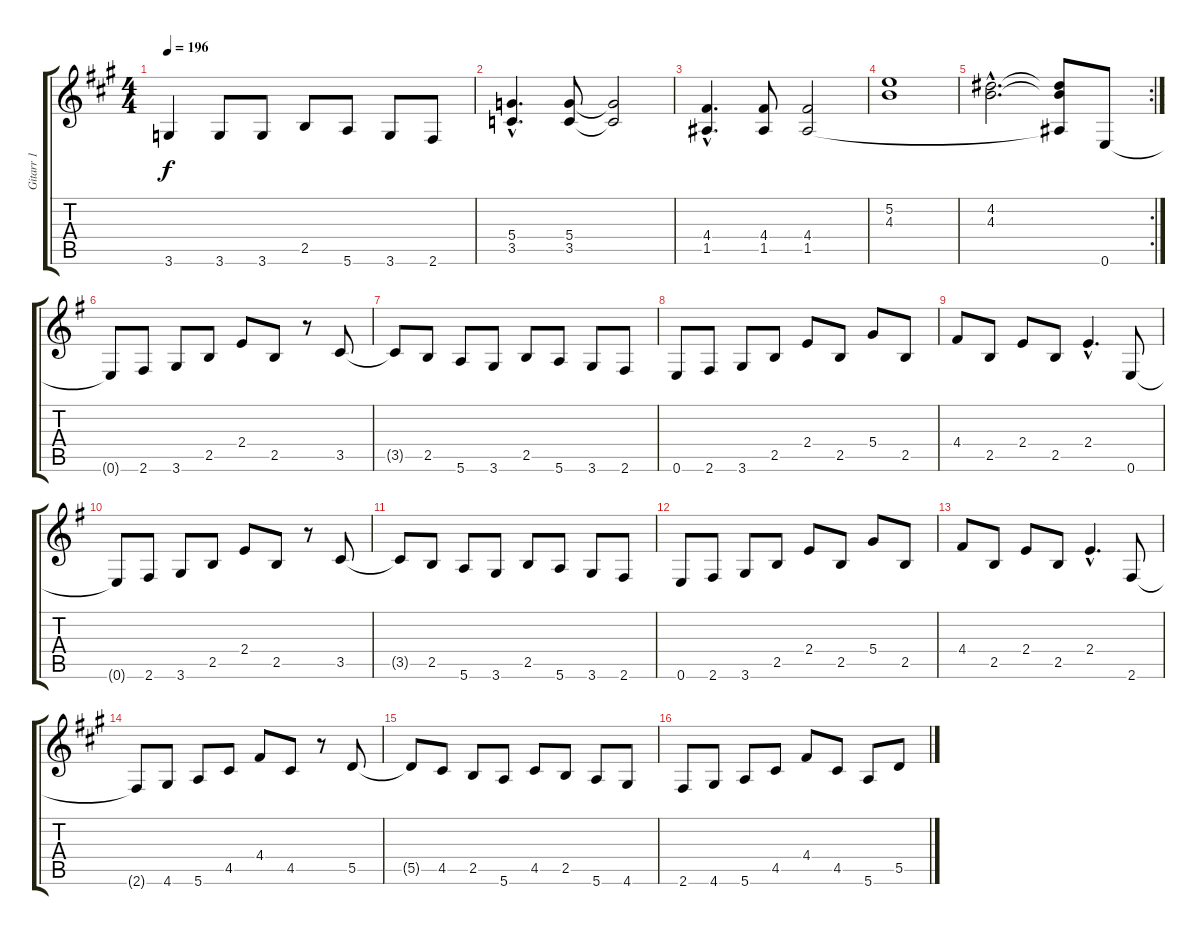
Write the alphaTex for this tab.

\track ("Gitarr 1" "Gitarr 1") {instrument overdrivenguitar}
\staff {score tabs}
\tuning (E4 B3 G3 D3 A2 E2) {hide}
\ts (4 4)
\tempo 196
\clef g2
\ks a
3.6.4{dy f} 3.6.8 3.6.8 2.5.8 5.6.8 3.6.8 2.6.8 |
(5.4{hac} 3.5{hac}).4{d} (5.4 3.5).8 (5.4{t} 3.5{t}).2 |
(4.4{hac} 1.5{hac}).4{d} (4.4 1.5).8 (4.4 1.5).2 |
(5.2 4.3).1 |
\rc 2
(4.2{hac} 4.3{hac}).2{d} (4.2{t} 4.3{t} 1.5{t}).8 0.6.8 |
\ks g
0.6{t}.8 2.6.8 3.6.8 2.5.8 2.4.8 2.5.8 r.8 3.5.8 |
3.5{t}.8 2.5.8 5.6.8 3.6.8 2.5.8 5.6.8 3.6.8 2.6.8 |
0.6.8 2.6.8 3.6.8 2.5.8 2.4.8 2.5.8 5.4.8 2.5.8 |
4.4.8 2.5.8 2.4.8 2.5.8 2.4{hac}.4{d} 0.6.8 |
0.6{t}.8 2.6.8 3.6.8 2.5.8 2.4.8 2.5.8 r.8 3.5.8 |
3.5{t}.8 2.5.8 5.6.8 3.6.8 2.5.8 5.6.8 3.6.8 2.6.8 |
0.6.8 2.6.8 3.6.8 2.5.8 2.4.8 2.5.8 5.4.8 2.5.8 |
4.4.8 2.5.8 2.4.8 2.5.8 2.4{hac}.4{d} 2.6.8 |
\ks a
2.6{t}.8 4.6.8 5.6.8 4.5.8 4.4.8 4.5.8 r.8 5.5.8 |
5.5{t}.8 4.5.8 2.5.8 5.6.8 4.5.8 2.5.8 5.6.8 4.6.8 |
2.6.8 4.6.8 5.6.8 4.5.8 4.4.8 4.5.8 5.6.8 5.5.8
